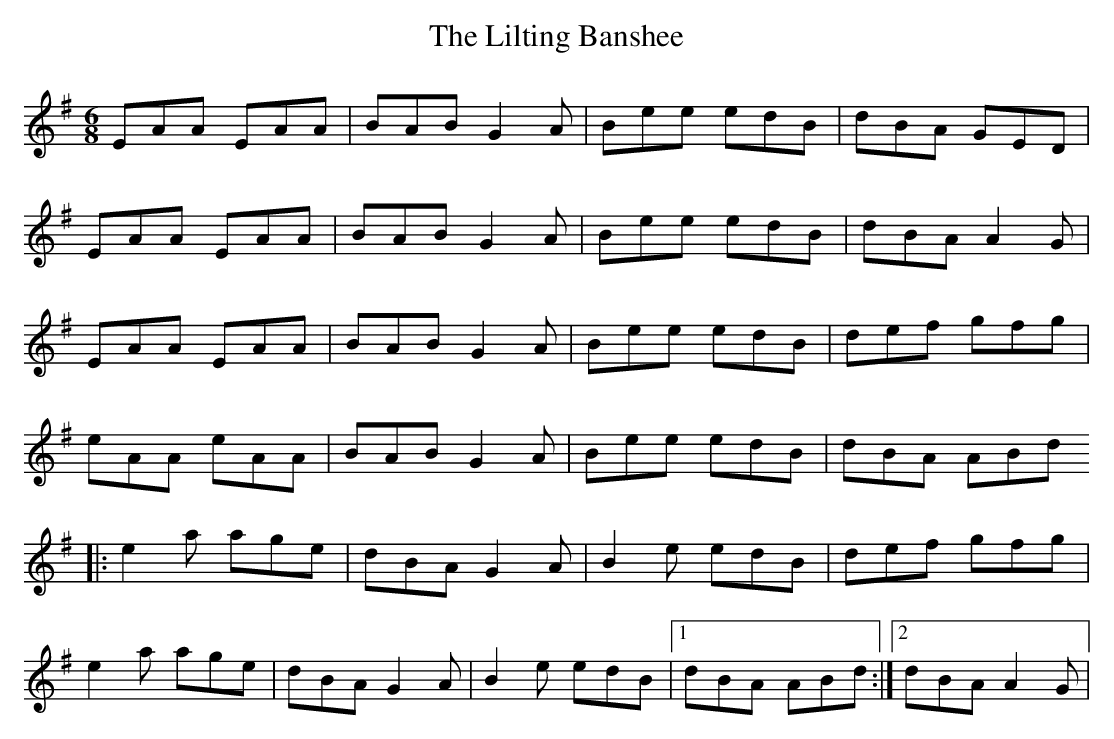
X:1
T:Lilting Banshee, The
M:6/8
K:Ador
EAA EAA|BAB G2A|Bee edB|dBA GED|
EAA EAA|BAB G2A|Bee edB| dBA A2G |
EAA EAA|BAB G2A|Bee edB|def gfg|
eAA eAA|BAB G2A|Bee edB| dBA ABd
|:e2a age|dBA G2A|B2e edB|def gfg|
e2a age|dBA G2A|B2e edB|1 dBA ABd:|2 dBA A2G |
